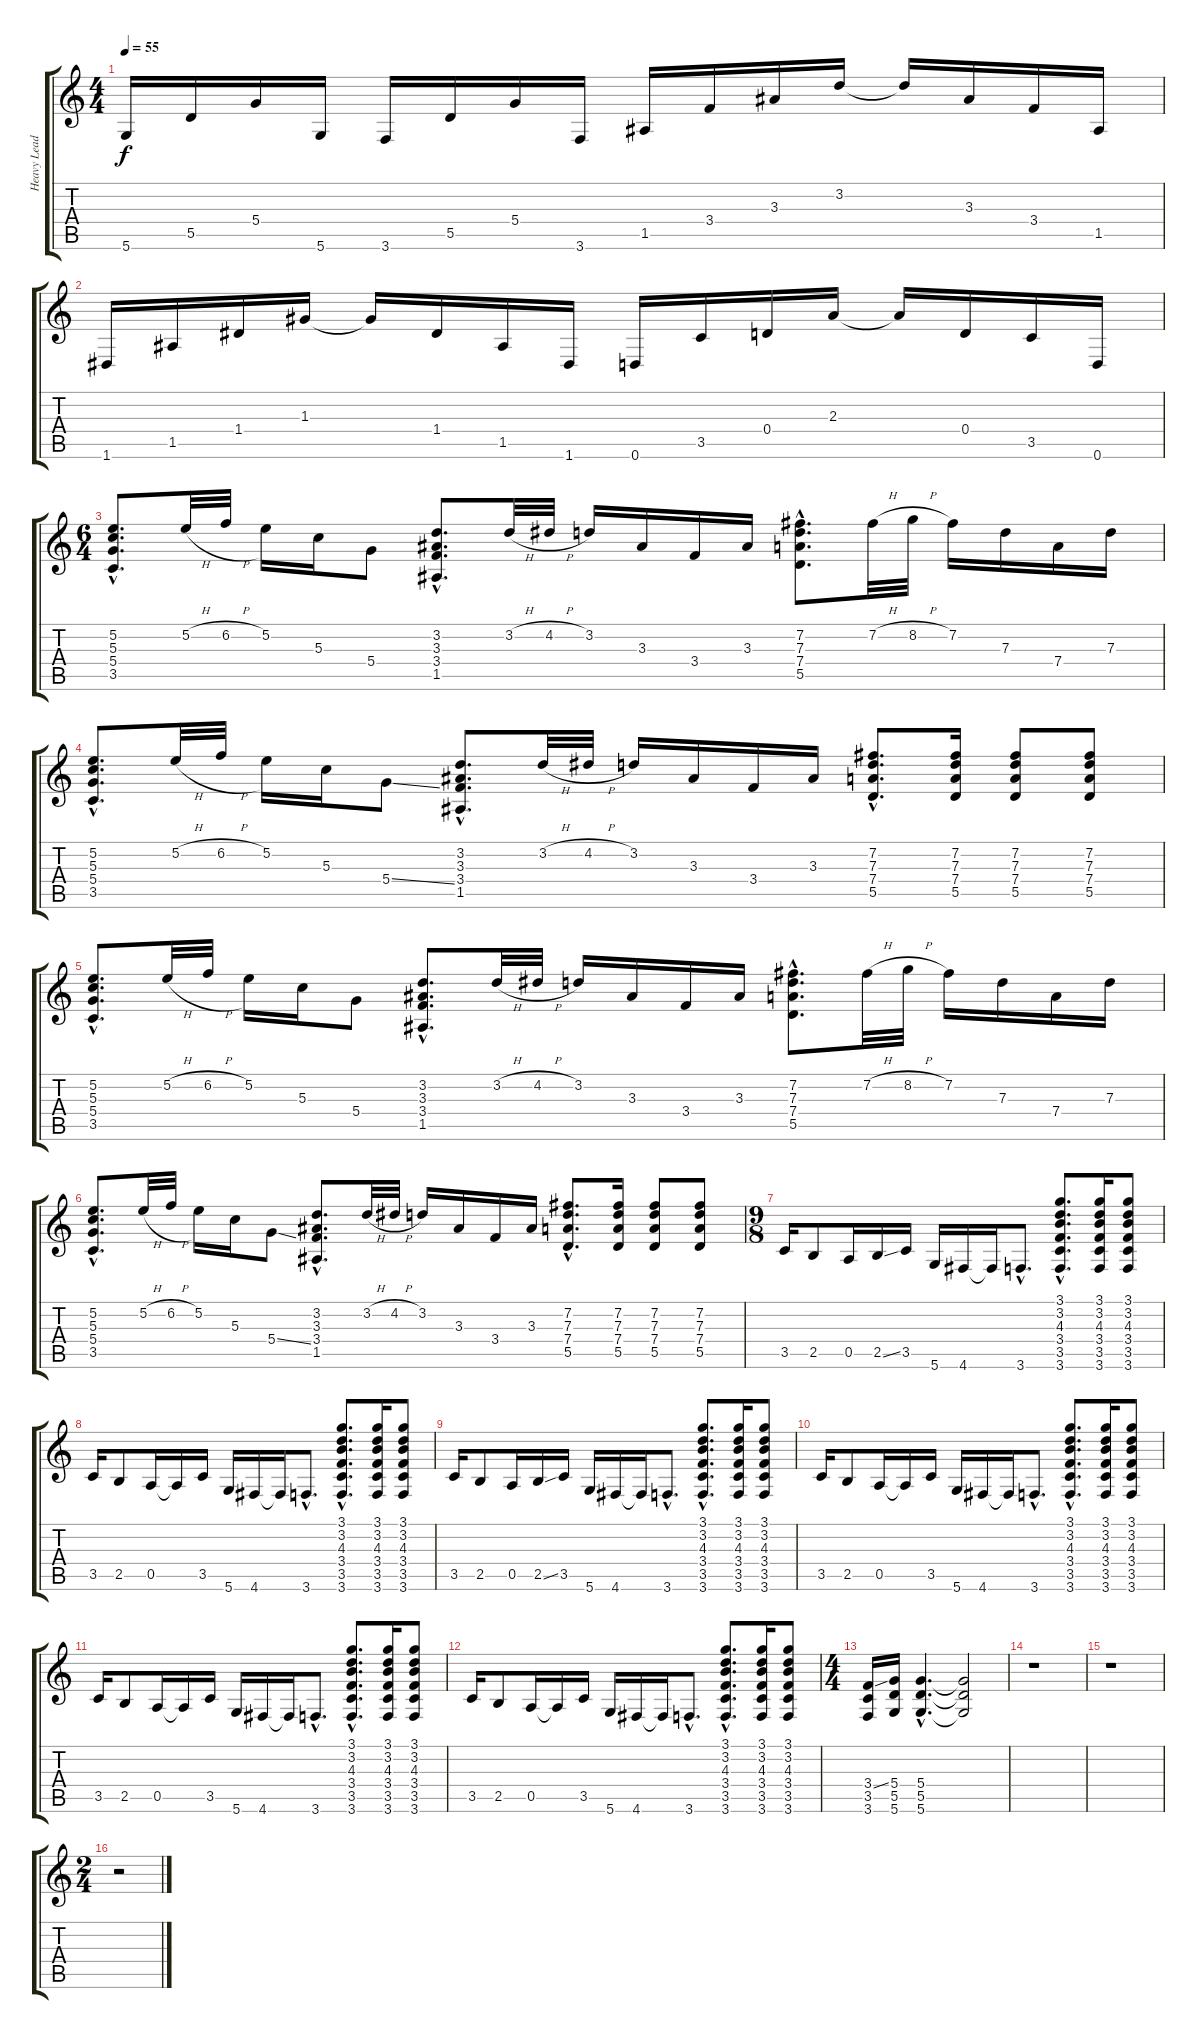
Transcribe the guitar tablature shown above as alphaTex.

\track ("Heavy Lead" "Heavy Lead") {instrument distortionguitar}
\staff {score tabs}
\tuning (E4 B3 G3 D3 A2 D2) {hide}
\ts (4 4)
\tempo 55
\clef g2
\ks c
5.6.16{dy f} 5.5.16 5.4.16 5.6.16 3.6.16 5.5.16 5.4.16 3.6.16 1.5.16 3.4.16 3.3.16 3.2.16 3.2{t}.16 3.3.16 3.4.16 1.5.16 |
1.6.16 1.5.16 1.4.16 1.3.16 1.3{t}.16 1.4.16 1.5.16 1.6.16 0.6.16 3.5.16 0.4.16 2.3.16 2.3{t}.16 0.4.16 3.5.16 0.6.16 |
\ts (6 4)
(5.2{hac} 5.3{hac} 5.4{hac} 3.5{hac}).8{d} 5.2{h}.32 6.2{h}.32 5.2.16 5.3.16 5.4.8 (3.2{hac} 3.3{hac} 3.4{hac} 1.5{hac}).8{d} 3.2{h}.32 4.2{h}.32 3.2.16 3.3.16 3.4.16 3.3.16 (7.2{hac} 7.3{hac} 7.4{hac} 5.5{hac}).8{d} 7.2{h}.32 8.2{h}.32 7.2.16 7.3.16 7.4.16 7.3.16 |
(5.2{hac} 5.3{hac} 5.4{hac} 3.5{hac}).8{d} 5.2{h}.32 6.2{h}.32 5.2.16 5.3.16 5.4{ss}.8 (3.2{hac} 3.3{hac} 3.4{hac} 1.5{hac}).8{d} 3.2{h}.32 4.2{h}.32 3.2.16 3.3.16 3.4.16 3.3.16 (7.2{hac} 7.3{hac} 7.4{hac} 5.5{hac}).8{d} (7.2 7.3 7.4 5.5).16 (7.2 7.3 7.4 5.5).8 (7.2 7.3 7.4 5.5).8 |
(5.2{hac} 5.3{hac} 5.4{hac} 3.5{hac}).8{d} 5.2{h}.32 6.2{h}.32 5.2.16 5.3.16 5.4.8 (3.2{hac} 3.3{hac} 3.4{hac} 1.5{hac}).8{d} 3.2{h}.32 4.2{h}.32 3.2.16 3.3.16 3.4.16 3.3.16 (7.2{hac} 7.3{hac} 7.4{hac} 5.5{hac}).8{d} 7.2{h}.32 8.2{h}.32 7.2.16 7.3.16 7.4.16 7.3.16 |
(5.2{hac} 5.3{hac} 5.4{hac} 3.5{hac}).8{d} 5.2{h}.32 6.2{h}.32 5.2.16 5.3.16 5.4{ss}.8 (3.2{hac} 3.3{hac} 3.4{hac} 1.5{hac}).8{d} 3.2{h}.32 4.2{h}.32 3.2.16 3.3.16 3.4.16 3.3.16 (7.2{hac} 7.3{hac} 7.4{hac} 5.5{hac}).8{d} (7.2 7.3 7.4 5.5).16 (7.2 7.3 7.4 5.5).8 (7.2 7.3 7.4 5.5).8 |
\ts (9 8)
3.5.16 2.5.8 0.5.16 2.5{ss}.16 3.5.16 5.6.16 4.6.16 4.6{t}.16 3.6{hac}.8{d} (3.1{hac} 3.2{hac} 4.3{hac} 3.4{hac} 3.5{hac} 3.6{hac}).8{d} (3.1 3.2 4.3 3.4 3.5 3.6).16 (3.1 3.2 4.3 3.4 3.5 3.6).8 |
3.5.16 2.5.8 0.5.16 0.5{t}.16 3.5.16 5.6.16 4.6.16 4.6{t}.16 3.6{hac}.8{d} (3.1{hac} 3.2{hac} 4.3{hac} 3.4{hac} 3.5{hac} 3.6{hac}).8{d} (3.1 3.2 4.3 3.4 3.5 3.6).16 (3.1 3.2 4.3 3.4 3.5 3.6).8 |
3.5.16 2.5.8 0.5.16 2.5{ss}.16 3.5.16 5.6.16 4.6.16 4.6{t}.16 3.6{hac}.8{d} (3.1{hac} 3.2{hac} 4.3{hac} 3.4{hac} 3.5{hac} 3.6{hac}).8{d} (3.1 3.2 4.3 3.4 3.5 3.6).16 (3.1 3.2 4.3 3.4 3.5 3.6).8 |
3.5.16 2.5.8 0.5.16 0.5{t}.16 3.5.16 5.6.16 4.6.16 4.6{t}.16 3.6{hac}.8{d} (3.1{hac} 3.2{hac} 4.3{hac} 3.4{hac} 3.5{hac} 3.6{hac}).8{d} (3.1 3.2 4.3 3.4 3.5 3.6).16 (3.1 3.2 4.3 3.4 3.5 3.6).8 |
3.5.16 2.5.8 0.5.16 0.5{t}.16 3.5.16 5.6.16 4.6.16 4.6{t}.16 3.6{hac}.8{d} (3.1{hac} 3.2{hac} 4.3{hac} 3.4{hac} 3.5{hac} 3.6{hac}).8{d} (3.1 3.2 4.3 3.4 3.5 3.6).16 (3.1 3.2 4.3 3.4 3.5 3.6).8 |
3.5.16 2.5.8 0.5.16 0.5{t}.16 3.5.16 5.6.16 4.6.16 4.6{t}.16 3.6{hac}.8{d} (3.1{hac} 3.2{hac} 4.3{hac} 3.4{hac} 3.5{hac} 3.6{hac}).8{d} (3.1 3.2 4.3 3.4 3.5 3.6).16 (3.1 3.2 4.3 3.4 3.5 3.6).8 |
\ts (4 4)
(3.4{ss} 3.5 3.6).16 (5.4 5.5 5.6).16 (5.4{hac} 5.5{hac} 5.6{hac}).4{d} (5.4{t} 5.5{t} 5.6{t}).2 |
r.1 |
r.1 |
\ts (2 4)
r.2
